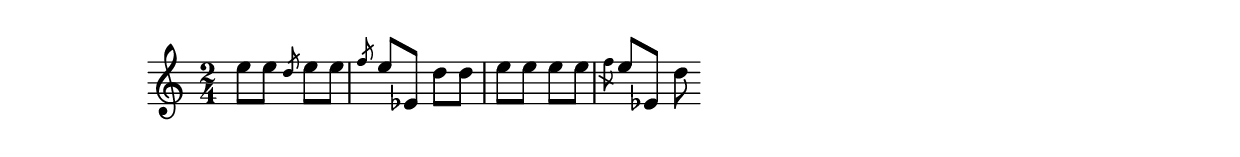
\version "1.7.18"
\header {

    texidoc ="space from a normal note /barline to a grace note is
    smaller than to a normal note."
    
}

\score {
    \context Voice \notes
    { \time 2/4
      \relative c'' {
	  e8 e \grace d8 e e \grace f8 e es, d' d
	  e8 e e e \grace { \stemDown f8 \stemBoth } e es, d'

		  }  

    }
    \paper { raggedright = ##t}
    }

